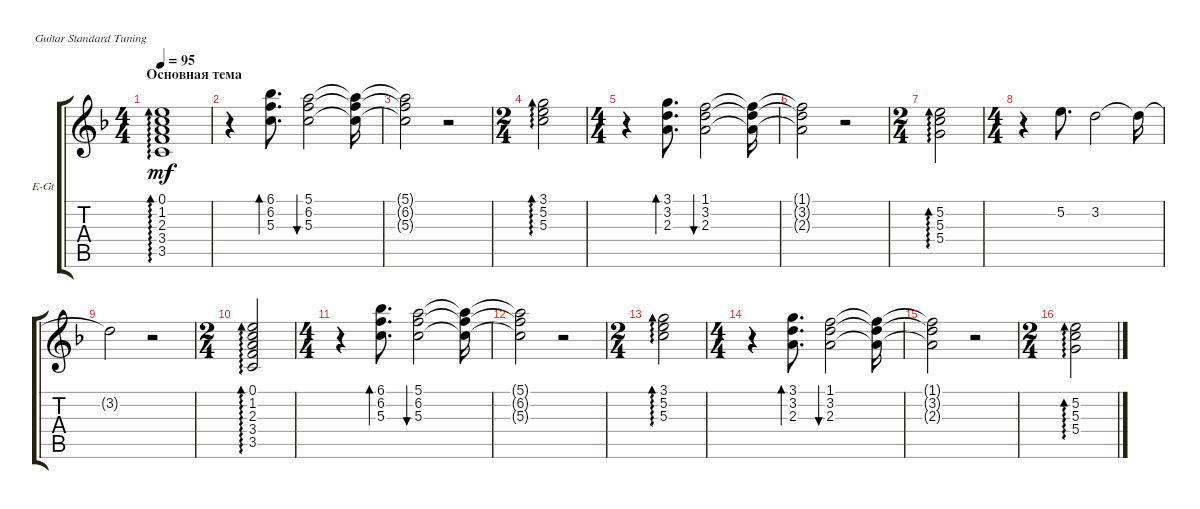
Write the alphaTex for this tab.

\defaultSystemsLayout 4
\bracketExtendMode groupsimilarinstruments
\firstSystemTrackNameOrientation horizontal
\otherSystemsTrackNameOrientation horizontal
\track ("Electric Guitar" "E-Gt") {instrument overdrivenguitar}
\staff {score tabs}
\tuning (E4 B3 G3 D3 A2 E2)
\ts (4 4)
\section ("" "Основная тема")
\tempo 95
\clef g2
\scale
0.51004
\ks f
(3.5 3.4 2.3 1.2 0.1).1{ad 0 dy mf instrument overdrivenguitar} |
\scale
0.24498 r.4 (6.1 6.2 5.3).8{d bd 30} (5.1 6.2 5.3).2{bu 30} (5.3{t} 6.2{t} 5.1{t}).16 |
\scale
0.24498 (5.1{t} 6.2{t} 5.3{t}).2 r.2 |
\ts (2 4)
\scale
0.403175 (5.3 5.2 3.1).2{ad 0} |
\ts (4 4)
\scale
0.403175 r.4 (3.1 3.2 2.3).8{d bd 30} (1.1 3.2 2.3).2{bu 30} (2.3{t} 3.2{t} 1.1{t}).16 |
\scale
0.193651 (1.1{t} 3.2{t} 2.3{t}).2 r.2 |
\ts (2 4)
\scale
0.403175 (5.4 5.3 5.2).2{ad 0} |
\ts (4 4)
\scale
0.403175 r.4 5.2.8{d} 3.2.2 3.2{t}.16 |
\scale
0.193651 3.2{t}.2 r.2 |
\ts (2 4)
\scale
0.403175 (3.5 3.4 2.3 1.2 0.1).2{ad 0} |
\ts (4 4)
\scale
0.403175 r.4 (6.1 6.2 5.3).8{d bd 30} (5.1 6.2 5.3).2{bu 30} (5.3{t} 6.2{t} 5.1{t}).16 |
\scale
0.193651 (5.1{t} 6.2{t} 5.3{t}).2 r.2 |
\ts (2 4)
\scale
0.403175 (5.3 5.2 3.1).2{ad 0} |
\ts (4 4)
\scale
0.403175 r.4 (3.1 3.2 2.3).8{d bd 30} (1.1 3.2 2.3).2{bu 30} (2.3{t} 3.2{t} 1.1{t}).16 |
\scale
0.193651 (1.1{t} 3.2{t} 2.3{t}).2 r.2 |
\ts (2 4)
\scale
0.403175 (5.4 5.3 5.2).2{ad 0}
